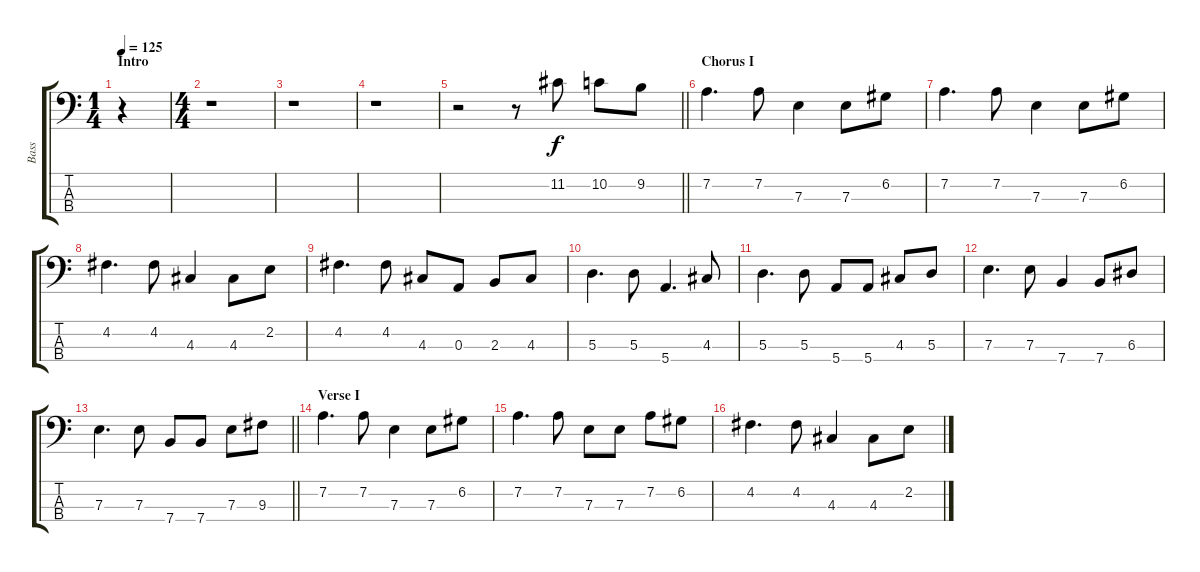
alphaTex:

\track ("Bass" "Bass") {instrument electricbassfinger}
\staff {score tabs}
\tuning (G2 D2 A1 E1) {hide}
\ts (1 4)
\section ("" "Intro")
\tempo 125
\clef f4
\ks c
r.4{dy f instrument electricbassfinger} |
\ts (4 4)
r.1 |
r.1 |
r.1 |
\barLineRight lightlight
r.2 r.8 11.2.8 10.2.8 9.2.8 |
\section ("" "Chorus I")
7.2.4{d} 7.2.8 7.3.4 7.3.8 6.2.8 |
7.2.4{d} 7.2.8 7.3.4 7.3.8 6.2.8 |
4.2.4{d} 4.2.8 4.3.4 4.3.8 2.2.8 |
4.2.4{d} 4.2.8 4.3.8 0.3.8 2.3.8 4.3.8 |
5.3.4{d} 5.3.8 5.4.4{d} 4.3.8 |
5.3.4{d} 5.3.8 5.4.8 5.4.8 4.3.8 5.3.8 |
7.3.4{d} 7.3.8 7.4.4 7.4.8 6.3.8 |
\barLineRight lightlight
7.3.4{d} 7.3.8 7.4.8 7.4.8 7.3.8 9.3.8 |
\section ("" "Verse I")
7.2.4{d} 7.2.8 7.3.4 7.3.8 6.2.8 |
7.2.4{d} 7.2.8 7.3.8 7.3.8 7.2.8 6.2.8 |
4.2.4{d} 4.2.8 4.3.4 4.3.8 2.2.8
